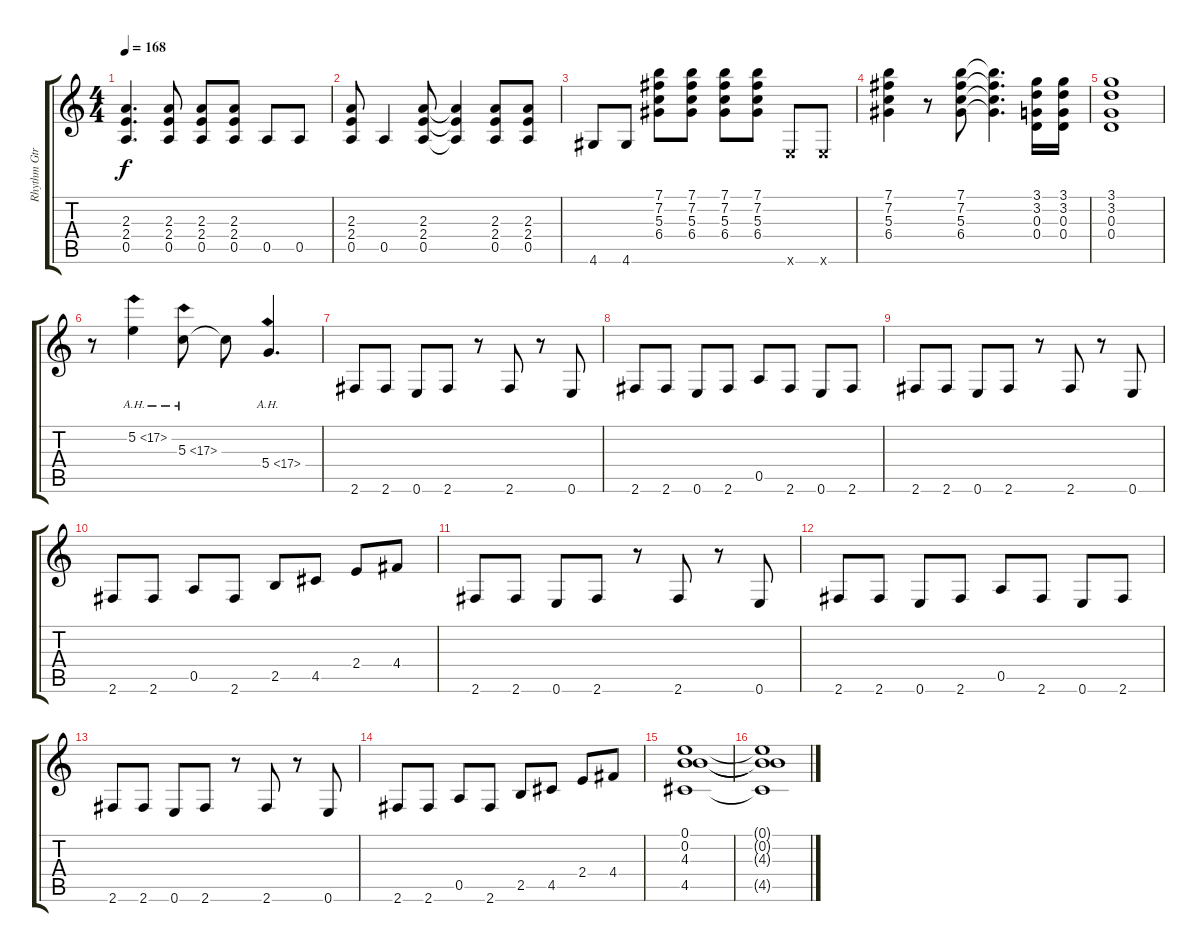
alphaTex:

\track ("Rhythm Gtr.1" "Rhythm Gtr") {instrument distortionguitar}
\staff {score tabs}
\tuning (E4 B3 G3 D3 A2 E2) {hide}
\ts (4 4)
\tempo 168
\clef g2
\ks c
(2.3 2.4 0.5).4{d dy f} (2.3 2.4 0.5).8 (2.3 2.4 0.5).8 (2.3 2.4 0.5).8 0.5.8 0.5.8 |
(2.3 2.4 0.5).8 0.5.4 (2.3 2.4 0.5).8 (2.3{t} 2.4{t} 0.5{t}).4 (2.3 2.4 0.5).8 (2.3 2.4 0.5).8 |
4.6.8 4.6.8 (7.1 7.2 5.3 6.4).8 (7.1 7.2 5.3 6.4).8 (7.1 7.2 5.3 6.4).8 (7.1 7.2 5.3 6.4).8 0.6{x}.8 0.6{x}.8 |
(7.1 7.2 5.3 6.4).4 r.8 (7.1 7.2 5.3 6.4).8 (7.1{t} 7.2{t} 5.3{t} 6.4{t}).4{d} (3.1 3.2 0.3 0.4).16 (3.1 3.2 0.3 0.4).16 |
(3.1 3.2 0.3 0.4).1 |
r.8 5.2{ah 12}.4 5.3{ah 12}.8 5.3{t}.8 5.4{ah 12}.4{d} |
2.6.8 2.6.8 0.6.8 2.6.8 r.8 2.6.8 r.8 0.6.8 |
2.6.8 2.6.8 0.6.8 2.6.8 0.5.8 2.6.8 0.6.8 2.6.8 |
2.6.8 2.6.8 0.6.8 2.6.8 r.8 2.6.8 r.8 0.6.8 |
2.6.8 2.6.8 0.5.8 2.6.8 2.5.8 4.5.8 2.4.8 4.4.8 |
2.6.8 2.6.8 0.6.8 2.6.8 r.8 2.6.8 r.8 0.6.8 |
2.6.8 2.6.8 0.6.8 2.6.8 0.5.8 2.6.8 0.6.8 2.6.8 |
2.6.8 2.6.8 0.6.8 2.6.8 r.8 2.6.8 r.8 0.6.8 |
2.6.8 2.6.8 0.5.8 2.6.8 2.5.8 4.5.8 2.4.8 4.4.8 |
(0.1 0.2 4.3 4.5).1 |
(0.1{t} 0.2{t} 4.3{t} 4.5{t}).1
